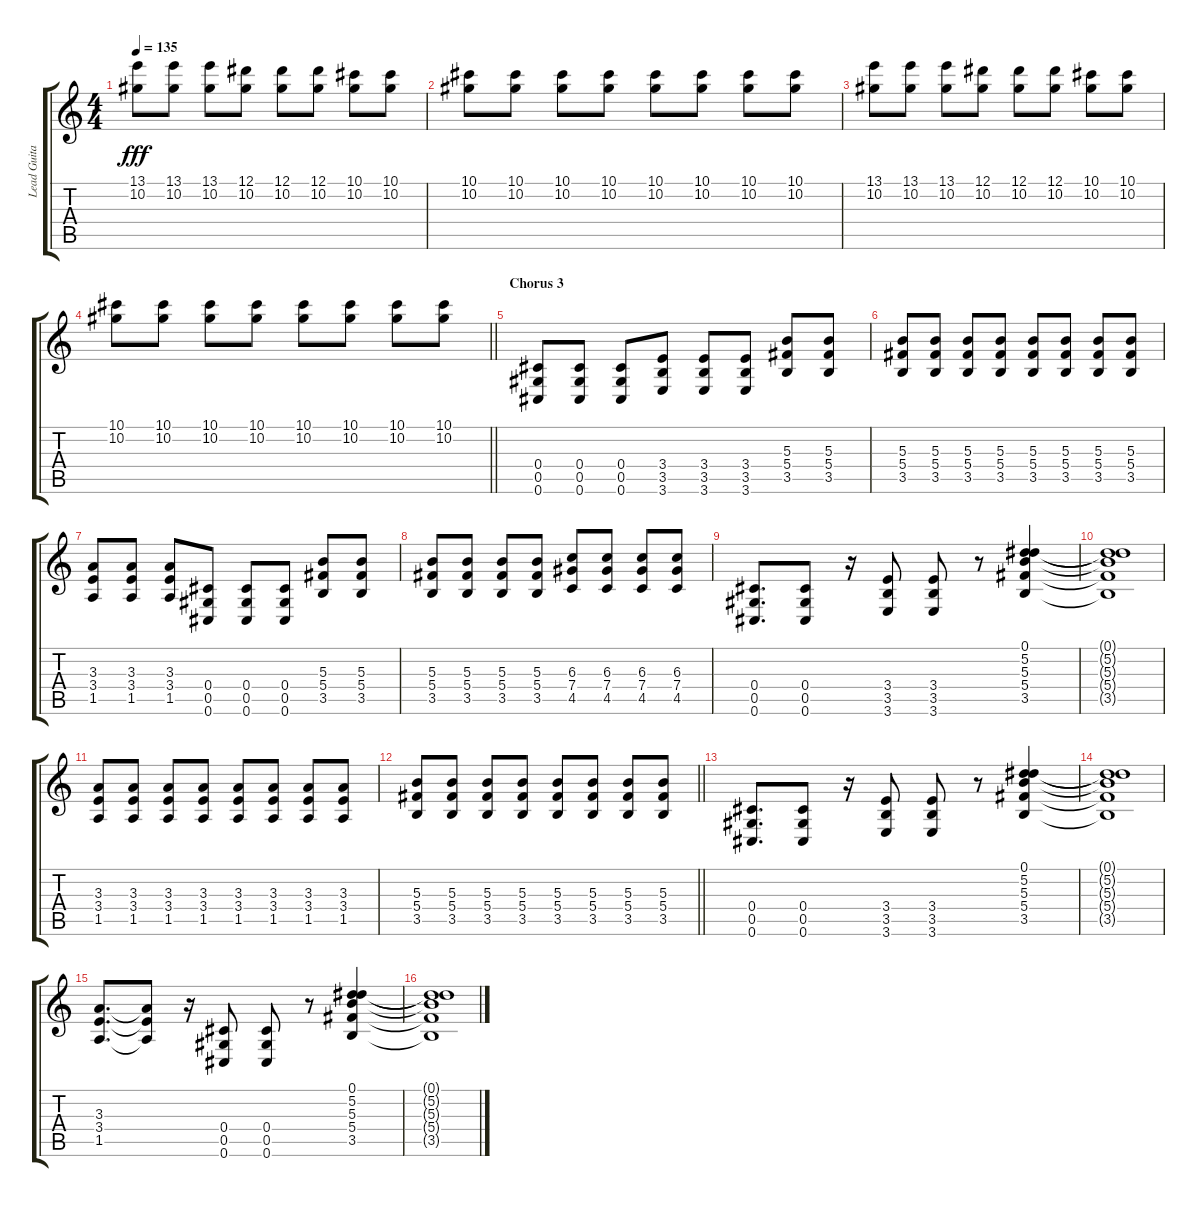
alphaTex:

\track ("Lead Guitar" "Lead Guita") {instrument distortionguitar}
\staff {score tabs}
\tuning (Eb4 Bb3 Gb3 Db3 Ab2 Db2) {hide}
\ts (4 4)
\tempo 135
\clef g2
\ks c
(13.1 10.2).8{dy fff} (13.1 10.2).8 (13.1 10.2).8 (12.1 10.2).8 (12.1 10.2).8 (12.1 10.2).8 (10.1 10.2).8 (10.1 10.2).8 |
(10.1 10.2).8 (10.1 10.2).8 (10.1 10.2).8 (10.1 10.2).8 (10.1 10.2).8 (10.1 10.2).8 (10.1 10.2).8 (10.1 10.2).8 |
(13.1 10.2).8 (13.1 10.2).8 (13.1 10.2).8 (12.1 10.2).8 (12.1 10.2).8 (12.1 10.2).8 (10.1 10.2).8 (10.1 10.2).8 |
\barLineRight lightlight
(10.1 10.2).8 (10.1 10.2).8 (10.1 10.2).8 (10.1 10.2).8 (10.1 10.2).8 (10.1 10.2).8 (10.1 10.2).8 (10.1 10.2).8 |
\section ("" "Chorus 3")
(0.4 0.5 0.6).8 (0.4 0.5 0.6).8 (0.4 0.5 0.6).8 (3.4 3.5 3.6).8 (3.4 3.5 3.6).8 (3.4 3.5 3.6).8 (5.3 5.4 3.5).8 (5.3 5.4 3.5).8 |
(5.3 5.4 3.5).8 (5.3 5.4 3.5).8 (5.3 5.4 3.5).8 (5.3 5.4 3.5).8 (5.3 5.4 3.5).8 (5.3 5.4 3.5).8 (5.3 5.4 3.5).8 (5.3 5.4 3.5).8 |
(3.3 3.4 1.5).8 (3.3 3.4 1.5).8 (3.3 3.4 1.5).8 (0.4 0.5 0.6).8 (0.4 0.5 0.6).8 (0.4 0.5 0.6).8 (5.3 5.4 3.5).8 (5.3 5.4 3.5).8 |
(5.3 5.4 3.5).8 (5.3 5.4 3.5).8 (5.3 5.4 3.5).8 (5.3 5.4 3.5).8 (6.3 7.4 4.5).8 (6.3 7.4 4.5).8 (6.3 7.4 4.5).8 (6.3 7.4 4.5).8 |
(0.4 0.5 0.6).8{d} (0.4 0.5 0.6).8 r.16 (3.4 3.5 3.6).8 (3.4 3.5 3.6).8 r.8 (0.1 5.2 5.3 5.4 3.5).4 |
(0.1{t} 5.2{t} 5.3{t} 5.4{t} 3.5{t}).1 |
(3.3 3.4 1.5).8 (3.3 3.4 1.5).8 (3.3 3.4 1.5).8 (3.3 3.4 1.5).8 (3.3 3.4 1.5).8 (3.3 3.4 1.5).8 (3.3 3.4 1.5).8 (3.3 3.4 1.5).8 |
\barLineRight lightlight
(5.3 5.4 3.5).8 (5.3 5.4 3.5).8 (5.3 5.4 3.5).8 (5.3 5.4 3.5).8 (5.3 5.4 3.5).8 (5.3 5.4 3.5).8 (5.3 5.4 3.5).8 (5.3 5.4 3.5).8 |
(0.4 0.5 0.6).8{d} (0.4 0.5 0.6).8 r.16 (3.4 3.5 3.6).8 (3.4 3.5 3.6).8 r.8 (0.1 5.2 5.3 5.4 3.5).4 |
(0.1{t} 5.2{t} 5.3{t} 5.4{t} 3.5{t}).1 |
(3.3 3.4 1.5).8{d} (3.3{t} 3.4{t} 1.5{t}).8 r.16 (0.4 0.5 0.6).8 (0.4 0.5 0.6).8 r.8 (0.1 5.2 5.3 5.4 3.5).4 |
(0.1{t} 5.2{t} 5.3{t} 5.4{t} 3.5{t}).1
